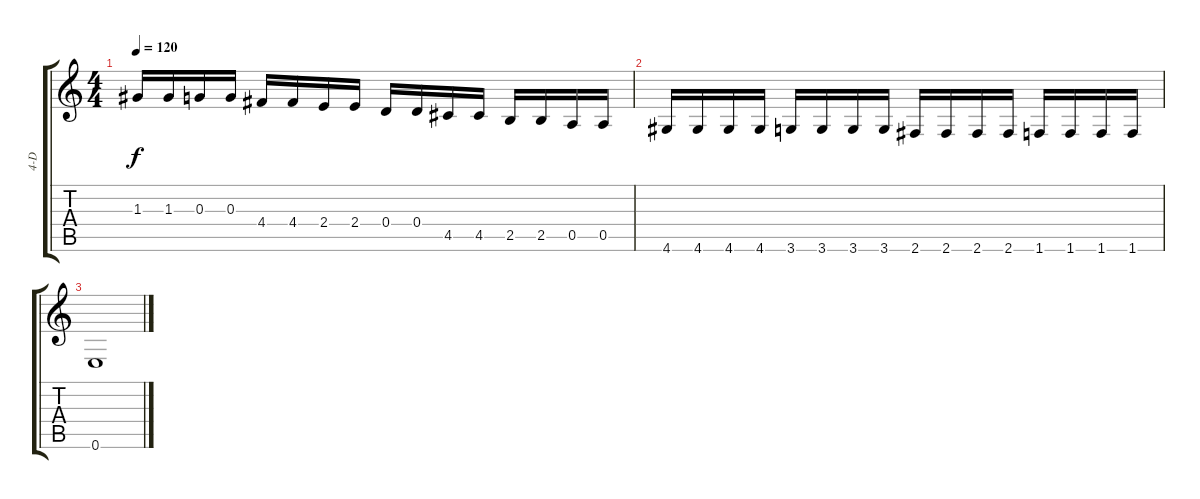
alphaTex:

\track ("4-D" "4-D") {instrument electricbassfinger}
\staff {score tabs}
\tuning (E4 B3 G3 D3 A2 E2) {hide}
\ts (4 4)
\tempo 120
\clef g2
\ks c
1.3.16{dy f} 1.3.16 0.3.16 0.3.16 4.4.16 4.4.16 2.4.16 2.4.16 0.4.16 0.4.16 4.5.16 4.5.16 2.5.16 2.5.16 0.5.16 0.5.16 |
4.6.16 4.6.16 4.6.16 4.6.16 3.6.16 3.6.16 3.6.16 3.6.16 2.6.16 2.6.16 2.6.16 2.6.16 1.6.16 1.6.16 1.6.16 1.6.16 |
0.6.1
